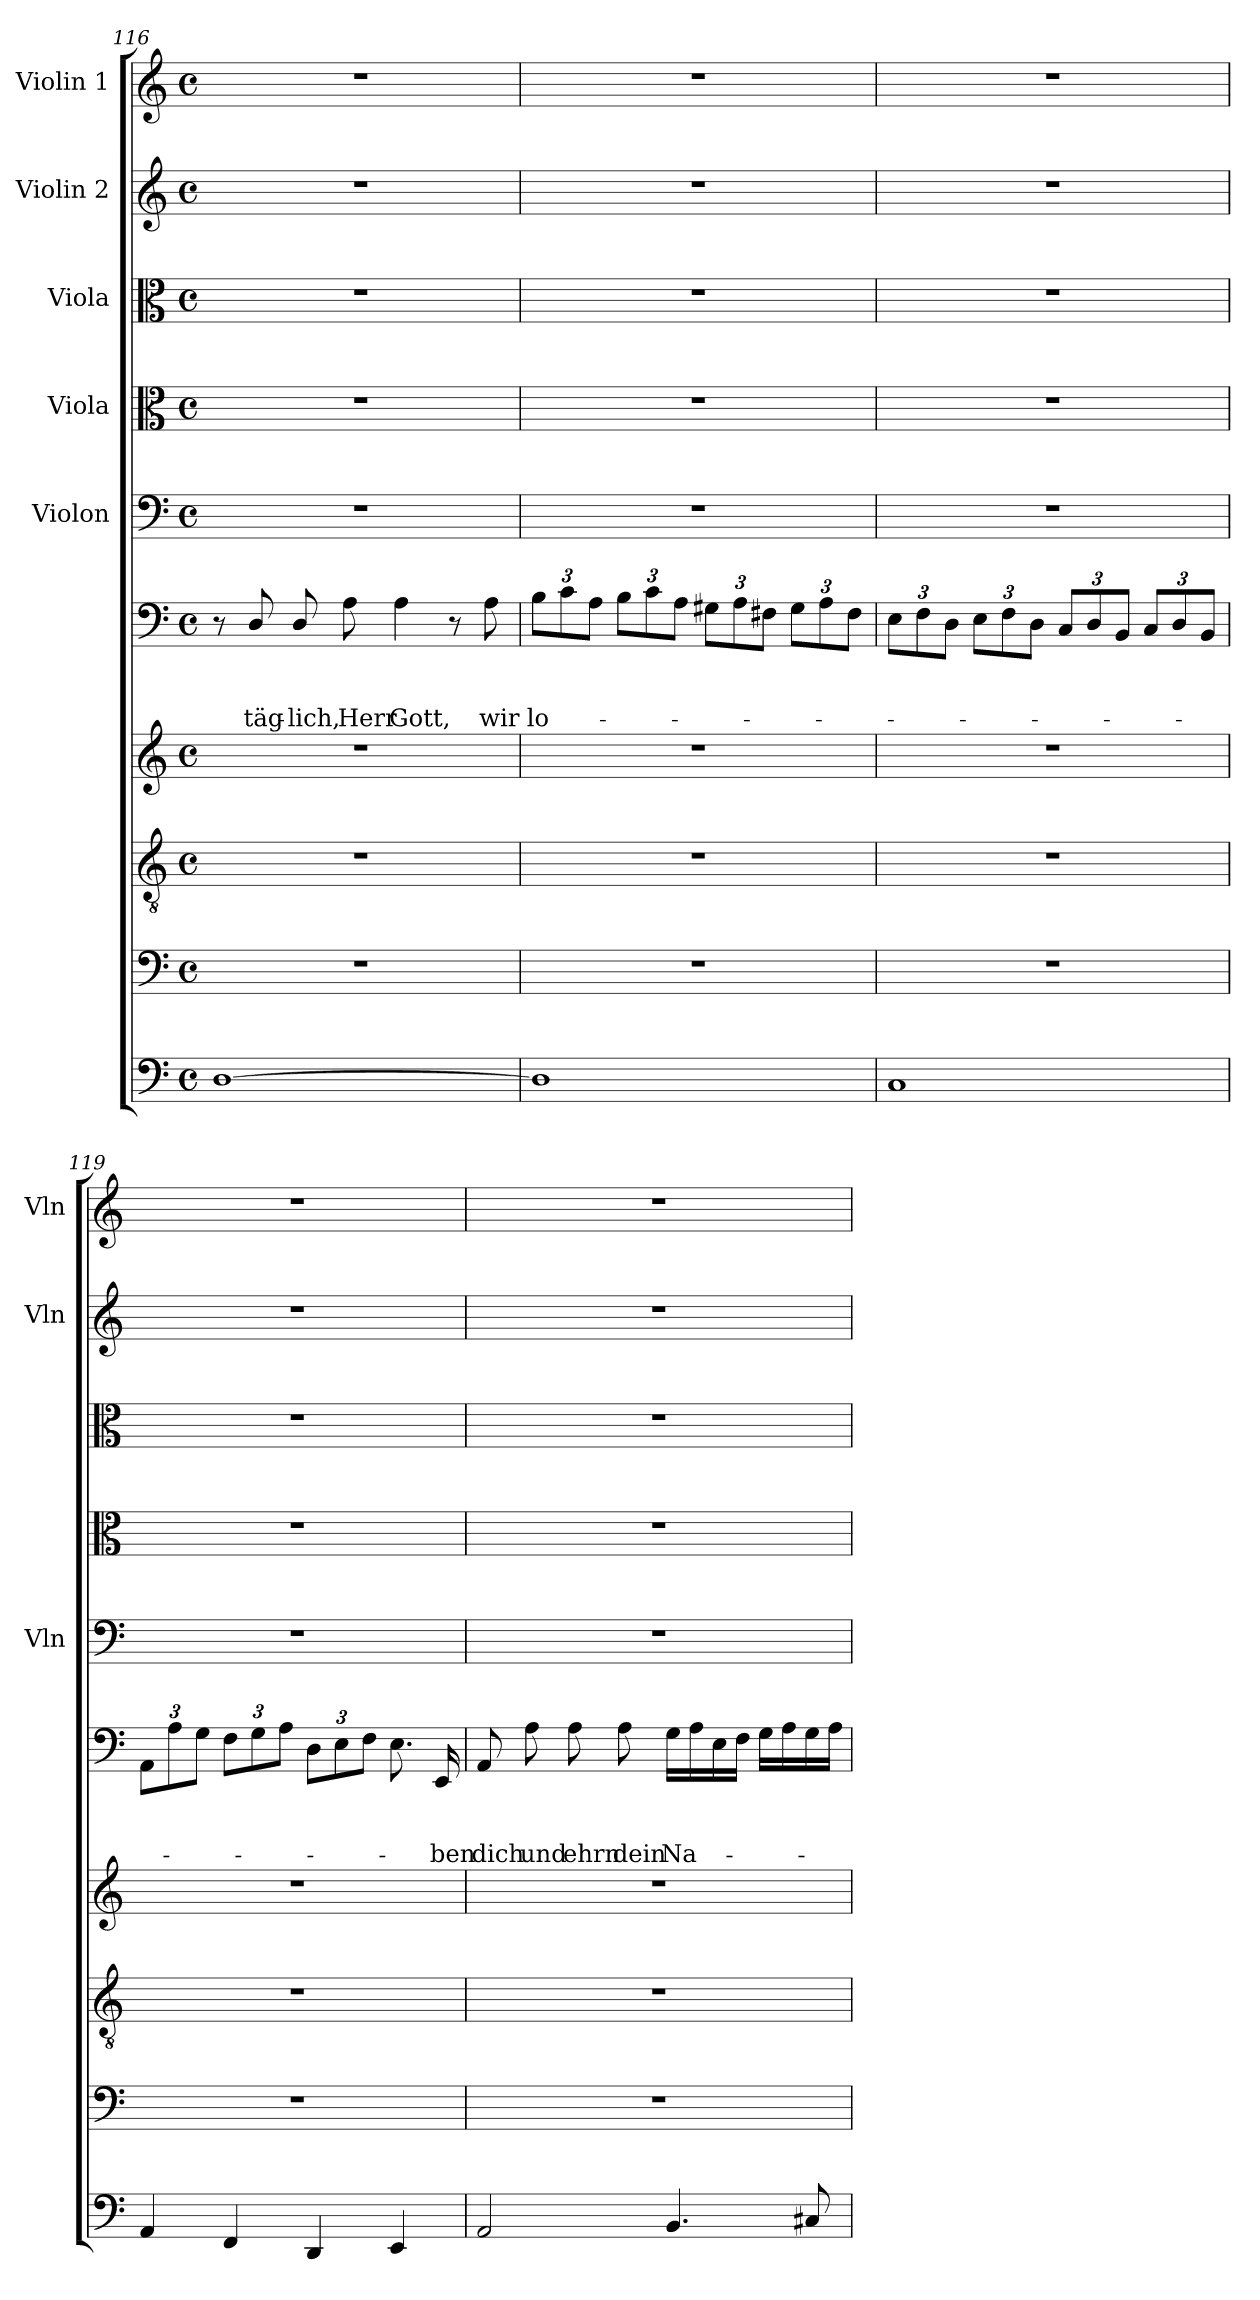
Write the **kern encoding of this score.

**kern	**kern	**kern	**kern	**kern	**text	**text	**text	**kern	**kern	**kern	**kern	**kern
*part10	*part9	*part8	*part7	*part6	*part6	*part6	*part6	*part5	*part4	*part3	*part2	*part1
*staff10	*staff9	*staff8	*staff7	*staff6	*staff6	*staff6	*staff6	*staff5	*staff4	*staff3	*staff2	*staff1
*	*	*	*	*	*	*	*	*I"Violon	*I"Viola	*I"Viola	*I"Violin 2	*I"Violin 1
*	*	*	*	*	*	*	*	*I'Vln	*	*	*I'Vln	*I'Vln
*clefF4	*clefF4	*clefGv2	*clefG2	*clefF4	*	*	*	*clefF4	*clefC3	*clefC3	*clefG2	*clefG2
*k[]	*k[]	*k[]	*k[]	*k[]	*	*	*	*k[]	*k[]	*k[]	*k[]	*k[]
*C:	*C:	*C:	*C:	*C:	*	*	*	*C:	*C:	*C:	*C:	*C:
*M4/4	*M4/4	*M4/4	*M4/4	*M4/4	*	*	*	*M4/4	*M4/4	*M4/4	*M4/4	*M4/4
*met(c)	*met(c)	*met(c)	*met(c)	*met(c)	*	*	*	*met(c)	*met(c)	*met(c)	*met(c)	*met(c)
=116	=116	=116	=116	=116	=116	=116	=116	=116	=116	=116	=116	=116
[>1D	1r	1r	1r	8r	.	.	.	1r	1r	1r	1r	1r
!	!	!	!	!	!	!	!LO:LY:b	!	!	!	!	!
.	.	.	.	8D/	.	.	täg-	.	.	.	.	.
!	!	!	!	!	!	!	!LO:LY:b	!	!	!	!	!
.	.	.	.	8D/	.	.	-lich,	.	.	.	.	.
!	!	!	!	!	!	!	!LO:LY:b	!	!	!	!	!
.	.	.	.	8A\	.	.	Herr	.	.	.	.	.
!	!	!	!	!	!	!	!LO:LY:b	!	!	!	!	!
.	.	.	.	4A\	.	.	Gott,	.	.	.	.	.
.	.	.	.	8r	.	.	.	.	.	.	.	.
!	!	!	!	!	!	!	!LO:LY:b	!	!	!	!	!
.	.	.	.	8A\	.	.	wir	.	.	.	.	.
=117	=117	=117	=117	=117	=117	=117	=117	=117	=117	=117	=117	=117
*	*	*	*	*Xbrackettup	*	*	*	*	*	*	*	*
!	!	!	!	!	!	!	!LO:LY:b	!	!	!	!	!
1D]	1r	1r	1r	12B\L	.	.	lo-	1r	1r	1r	1r	1r
.	.	.	.	12c\	.	.	.	.	.	.	.	.
.	.	.	.	12A\J	.	.	.	.	.	.	.	.
.	.	.	.	12B\L	.	.	.	.	.	.	.	.
.	.	.	.	12c\	.	.	.	.	.	.	.	.
.	.	.	.	12A\J	.	.	.	.	.	.	.	.
.	.	.	.	12G#X\L	.	.	.	.	.	.	.	.
.	.	.	.	12A\	.	.	.	.	.	.	.	.
.	.	.	.	12F#X\J	.	.	.	.	.	.	.	.
.	.	.	.	12G#\L	.	.	.	.	.	.	.	.
.	.	.	.	12A\	.	.	.	.	.	.	.	.
.	.	.	.	12F#\J	.	.	.	.	.	.	.	.
=118	=118	=118	=118	=118	=118	=118	=118	=118	=118	=118	=118	=118
1C	1r	1r	1r	12E\L	.	.	.	1r	1r	1r	1r	1r
.	.	.	.	12F\	.	.	.	.	.	.	.	.
.	.	.	.	12D\J	.	.	.	.	.	.	.	.
.	.	.	.	12E\L	.	.	.	.	.	.	.	.
.	.	.	.	12F\	.	.	.	.	.	.	.	.
.	.	.	.	12D\J	.	.	.	.	.	.	.	.
.	.	.	.	12C/L	.	.	.	.	.	.	.	.
.	.	.	.	12D/	.	.	.	.	.	.	.	.
.	.	.	.	12BB/J	.	.	.	.	.	.	.	.
.	.	.	.	12C/L	.	.	.	.	.	.	.	.
.	.	.	.	12D/	.	.	.	.	.	.	.	.
.	.	.	.	12BB/J	.	.	.	.	.	.	.	.
!!LO:LB:g=z
=119	=119	=119	=119	=119	=119	=119	=119	=119	=119	=119	=119	=119
4AA/	1r	1r	1r	12AA\L	.	.	.	1r	1r	1r	1r	1r
.	.	.	.	12A\	.	.	.	.	.	.	.	.
.	.	.	.	12G\J	.	.	.	.	.	.	.	.
4FF/	.	.	.	12F\L	.	.	.	.	.	.	.	.
.	.	.	.	12G\	.	.	.	.	.	.	.	.
.	.	.	.	12A\J	.	.	.	.	.	.	.	.
4DD/	.	.	.	12D\L	.	.	.	.	.	.	.	.
.	.	.	.	12E\	.	.	.	.	.	.	.	.
.	.	.	.	12F\J	.	.	.	.	.	.	.	.
4EE/	.	.	.	8.E\	.	.	.	.	.	.	.	.
!	!	!	!	!	!	!	!LO:LY:b	!	!	!	!	!
.	.	.	.	16EE/	.	.	-ben	.	.	.	.	.
=120	=120	=120	=120	=120	=120	=120	=120	=120	=120	=120	=120	=120
!	!	!	!	!	!	!	!LO:LY:b	!	!	!	!	!
2AA/	1r	1r	1r	8AA/	.	.	dich	1r	1r	1r	1r	1r
!	!	!	!	!	!	!	!LO:LY:b	!	!	!	!	!
.	.	.	.	8A\	.	.	und	.	.	.	.	.
!	!	!	!	!	!	!	!LO:LY:b	!	!	!	!	!
.	.	.	.	8A\	.	.	ehrn	.	.	.	.	.
!	!	!	!	!	!	!	!LO:LY:b	!	!	!	!	!
.	.	.	.	8A\	.	.	dein	.	.	.	.	.
!	!	!	!	!	!	!	!LO:LY:b	!	!	!	!	!
4.BB/	.	.	.	16G\LL	.	.	Na-	.	.	.	.	.
.	.	.	.	16A\	.	.	.	.	.	.	.	.
.	.	.	.	16E\	.	.	.	.	.	.	.	.
.	.	.	.	16F\JJ	.	.	.	.	.	.	.	.
.	.	.	.	16G\LL	.	.	.	.	.	.	.	.
.	.	.	.	16A\	.	.	.	.	.	.	.	.
8C#X/	.	.	.	16G\	.	.	.	.	.	.	.	.
.	.	.	.	16A\JJ	.	.	.	.	.	.	.	.
=	=	=	=	=	=	=	=	=	=	=	=	=
*-	*-	*-	*-	*-	*-	*-	*-	*-	*-	*-	*-	*-
